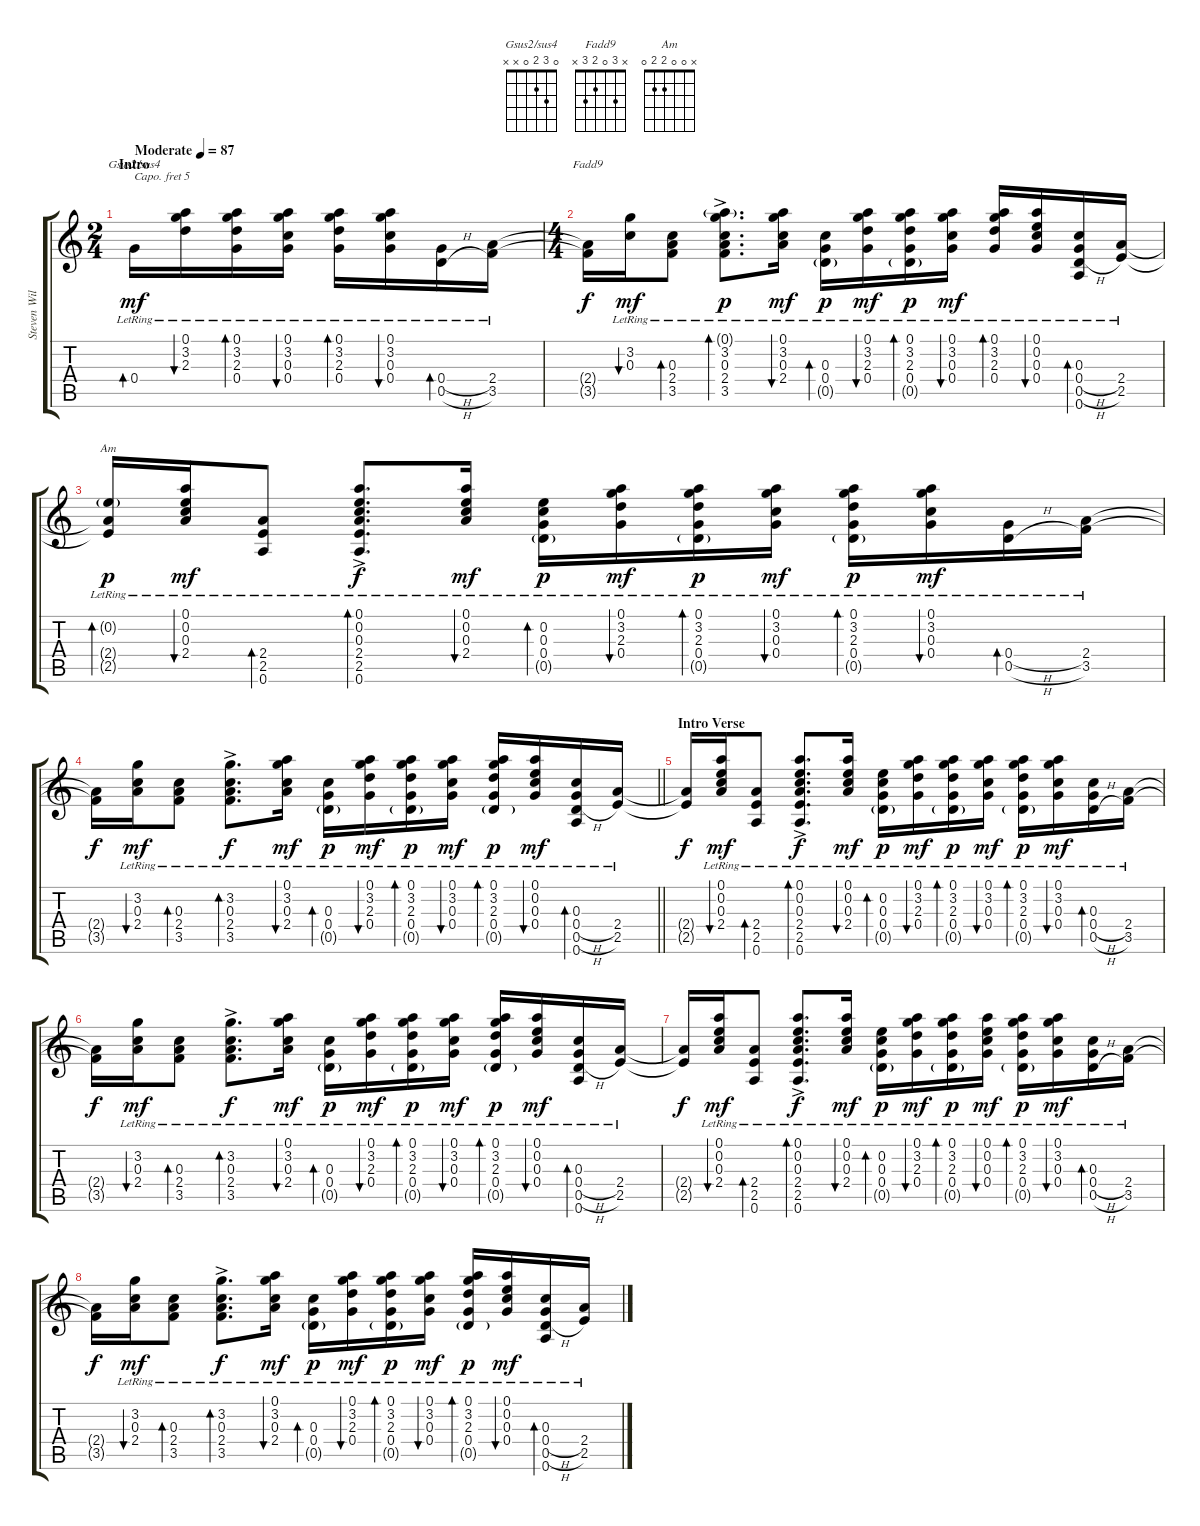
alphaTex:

\track ("Steven Wilson Acous. Gtr. R" "Steven Wil") {instrument acousticguitarsteel}
\staff {score tabs}
\capo 5
\tuning (E4 B3 G3 D3 A2 E2) {hide}
\chord ("Gsus2/sus4" 0 3 2 0 x x)
\chord ("Fadd9" x 3 0 2 3 x)
\chord ("Am" x 0 0 2 2 0)
\ts (2 4)
\section ("" "Intro")
\tempo (87 "Moderate")
\clef g2
\ks aminor
0.4{lr}.16{bd 30 ch "Gsus2/sus4" dy mf instrument acousticguitarsteel} (0.1{lr} 3.2{lr} 2.3{lr}).16{bu 30} (0.1{lr} 3.2{lr} 2.3{lr} 0.4{lr}).16{bd 30} (0.1{lr} 3.2{lr} 0.3{lr} 0.4{lr}).16{bu 30} (0.1{lr} 3.2{lr} 2.3{lr} 0.4{lr}).16{bd 30} (0.1{lr} 3.2{lr} 0.3{lr} 0.4{lr}).16{bu 30} (0.4{h lr} 0.5{h lr}).16{bd 30} (2.4{lr} 3.5{lr}).16 |
\ts (4 4)
(2.4{t} 3.5{t}).16{ch "Fadd9" dy f} (3.2{lr} 0.3{lr}).16{bu 30 dy mf} (0.3{lr} 2.4{lr} 3.5{lr}).8{bd 30} (0.1{g lr} 3.2{ac lr} 0.3{ac lr} 2.4{ac lr} 3.5{ac lr}).8{d bd 30 dy p} (0.1{lr} 3.2{lr} 0.3{lr} 2.4{lr}).16{bu 30 dy mf} (0.3{lr} 0.4{lr} 0.5{g lr}).16{bd 30 dy p} (0.1{lr} 3.2{lr} 2.3{lr} 0.4{lr}).16{bu 30 dy mf} (0.1{lr} 3.2{lr} 2.3{lr} 0.4{lr} 0.5{g lr}).16{bd 30 dy p} (0.1{lr} 3.2{lr} 0.3{lr} 0.4{lr}).16{bu 30 dy mf} (0.1{lr} 3.2{lr} 2.3{lr} 0.4{lr}).16{bd 30} (0.1{lr} 0.2{lr} 0.3{lr} 0.4{lr}).16{bu 30} (0.3{lr} 0.4{h lr} 0.5{h lr} 0.6{lr}).16{bd 30} (2.4{lr} 2.5{lr}).16 |
(0.2{g lr} 2.4{t} 2.5{t}).16{bd 30 ch "Am" dy p} (0.1{lr} 0.2{lr} 0.3{lr} 2.4{lr}).16{bu 30 dy mf} (2.4{lr} 2.5{lr} 0.6{lr}).8{bd 30} (0.1{ac lr} 0.2{ac lr} 0.3{ac lr} 2.4{ac lr} 2.5{ac lr} 0.6{ac lr}).8{d bd 30 dy f} (0.1{lr} 0.2{lr} 0.3{lr} 2.4{lr}).16{bu 30 dy mf} (0.2{lr} 0.3{lr} 0.4{lr} 0.5{g lr}).16{bd 30 dy p} (0.1{lr} 3.2{lr} 2.3{lr} 0.4{lr}).16{bu 30 dy mf} (0.1{lr} 3.2{lr} 2.3{lr} 0.4{lr} 0.5{g lr}).16{bd 30 dy p} (0.1{lr} 3.2{lr} 0.3{lr} 0.4{lr}).16{bu 30 dy mf} (0.1{lr} 3.2{lr} 2.3{lr} 0.4{lr} 0.5{g lr}).16{bd 30 dy p} (0.1{lr} 3.2{lr} 0.3{lr} 0.4{lr}).16{bu 30 dy mf} (0.4{h lr} 0.5{h lr}).16{bd 30} (2.4{lr} 3.5{lr}).16 |
\barLineRight lightlight
(2.4{t} 3.5{t}).16{dy f} (3.2{lr} 0.3{lr} 2.4{lr}).16{bu 30 dy mf} (0.3{lr} 2.4{lr} 3.5{lr}).8{bd 30} (3.2{ac lr} 0.3{ac lr} 2.4{ac lr} 3.5{ac lr}).8{d bd 30 dy f} (0.1{lr} 3.2{lr} 0.3{lr} 2.4{lr}).16{bu 30 dy mf} (0.3{lr} 0.4{lr} 0.5{g lr}).16{bd 30 dy p} (0.1{lr} 3.2{lr} 2.3{lr} 0.4{lr}).16{bu 30 dy mf} (0.1{lr} 3.2{lr} 2.3{lr} 0.4{lr} 0.5{g lr}).16{bd 30 dy p} (0.1{lr} 3.2{lr} 0.3{lr} 0.4{lr}).16{bu 30 dy mf} (0.1{lr} 3.2{lr} 2.3{lr} 0.4{lr} 0.5{g lr}).16{bd 30 dy p} (0.1{lr} 0.2{lr} 0.3{lr} 0.4{lr}).16{bu 30 dy mf} (0.3{lr} 0.4{h lr} 0.5{h lr} 0.6{lr}).16{bd 30} (2.4{lr} 2.5{lr}).16 |
\section ("" "Intro Verse")
(2.4{t} 2.5{t}).16{dy f} (0.1{lr} 0.2{lr} 0.3{lr} 2.4{lr}).16{bu 30 dy mf} (2.4{lr} 2.5{lr} 0.6{lr}).8{bd 30} (0.1{ac lr} 0.2{ac lr} 0.3{ac lr} 2.4{ac lr} 2.5{ac lr} 0.6{ac lr}).8{d bd 30 dy f} (0.1{lr} 0.2{lr} 0.3{lr} 2.4{lr}).16{bu 30 dy mf} (0.2{lr} 0.3{lr} 0.4{lr} 0.5{g lr}).16{bd 30 dy p} (0.1{lr} 3.2{lr} 2.3{lr} 0.4{lr}).16{bu 30 dy mf} (0.1{lr} 3.2{lr} 2.3{lr} 0.4{lr} 0.5{g lr}).16{bd 30 dy p} (0.1{lr} 3.2{lr} 0.3{lr} 0.4{lr}).16{bu 30 dy mf} (0.1{lr} 3.2{lr} 2.3{lr} 0.4{lr} 0.5{g lr}).16{bd 30 dy p} (0.1{lr} 3.2{lr} 0.3{lr} 0.4{lr}).16{bu 30 dy mf} (0.3{lr} 0.4{h lr} 0.5{h lr}).16{bd 30} (2.4{lr} 3.5{lr}).16 |
(2.4{t} 3.5{t}).16{dy f} (3.2{lr} 0.3{lr} 2.4{lr}).16{bu 30 dy mf} (0.3{lr} 2.4{lr} 3.5{lr}).8{bd 30} (3.2{ac lr} 0.3{ac lr} 2.4{ac lr} 3.5{ac lr}).8{d bd 30 dy f} (0.1{lr} 3.2{lr} 0.3{lr} 2.4{lr}).16{bu 30 dy mf} (0.3{lr} 0.4{lr} 0.5{g lr}).16{bd 30 dy p} (0.1{lr} 3.2{lr} 2.3{lr} 0.4{lr}).16{bu 30 dy mf} (0.1{lr} 3.2{lr} 2.3{lr} 0.4{lr} 0.5{g lr}).16{bd 30 dy p} (0.1{lr} 3.2{lr} 0.3{lr} 0.4{lr}).16{bu 30 dy mf} (0.1{lr} 3.2{lr} 2.3{lr} 0.4{lr} 0.5{g lr}).16{bd 30 dy p} (0.1{lr} 0.2{lr} 0.3{lr} 0.4{lr}).16{bu 30 dy mf} (0.3{lr} 0.4{h lr} 0.5{h lr} 0.6{lr}).16{bd 30} (2.4{lr} 2.5{lr}).16 |
(2.4{t} 2.5{t}).16{dy f} (0.1{lr} 0.2{lr} 0.3{lr} 2.4{lr}).16{bu 30 dy mf} (2.4{lr} 2.5{lr} 0.6{lr}).8{bd 30} (0.1{ac lr} 0.2{ac lr} 0.3{ac lr} 2.4{ac lr} 2.5{ac lr} 0.6{ac lr}).8{d bd 30 dy f} (0.1{lr} 0.2{lr} 0.3{lr} 2.4{lr}).16{bu 30 dy mf} (0.2{lr} 0.3{lr} 0.4{lr} 0.5{g lr}).16{bd 30 dy p} (0.1{lr} 3.2{lr} 2.3{lr} 0.4{lr}).16{bu 30 dy mf} (0.1{lr} 3.2{lr} 2.3{lr} 0.4{lr} 0.5{g lr}).16{bd 30 dy p} (0.1{lr} 0.2{lr} 0.3{lr} 0.4{lr}).16{bu 30 dy mf} (0.1{lr} 3.2{lr} 2.3{lr} 0.4{lr} 0.5{g lr}).16{bd 30 dy p} (0.1{lr} 3.2{lr} 0.3{lr} 0.4{lr}).16{bu 30 dy mf} (0.3{lr} 0.4{h lr} 0.5{h lr}).16{bd 30} (2.4{lr} 3.5{lr}).16 |
(2.4{t} 3.5{t}).16{dy f} (3.2{lr} 0.3{lr} 2.4{lr}).16{bu 30 dy mf} (0.3{lr} 2.4{lr} 3.5{lr}).8{bd 30} (3.2{ac lr} 0.3{ac lr} 2.4{ac lr} 3.5{ac lr}).8{d bd 30 dy f} (0.1{lr} 3.2{lr} 0.3{lr} 2.4{lr}).16{bu 30 dy mf} (0.3{lr} 0.4{lr} 0.5{g lr}).16{bd 30 dy p} (0.1{lr} 3.2{lr} 2.3{lr} 0.4{lr}).16{bu 30 dy mf} (0.1{lr} 3.2{lr} 2.3{lr} 0.4{lr} 0.5{g lr}).16{bd 30 dy p} (0.1{lr} 3.2{lr} 0.3{lr} 0.4{lr}).16{bu 30 dy mf} (0.1{lr} 3.2{lr} 2.3{lr} 0.4{lr} 0.5{g lr}).16{bd 30 dy p} (0.1{lr} 0.2{lr} 0.3{lr} 0.4{lr}).16{bu 30 dy mf} (0.3{lr} 0.4{h lr} 0.5{h lr} 0.6{lr}).16{bd 30} (2.4{lr} 2.5{lr}).16
